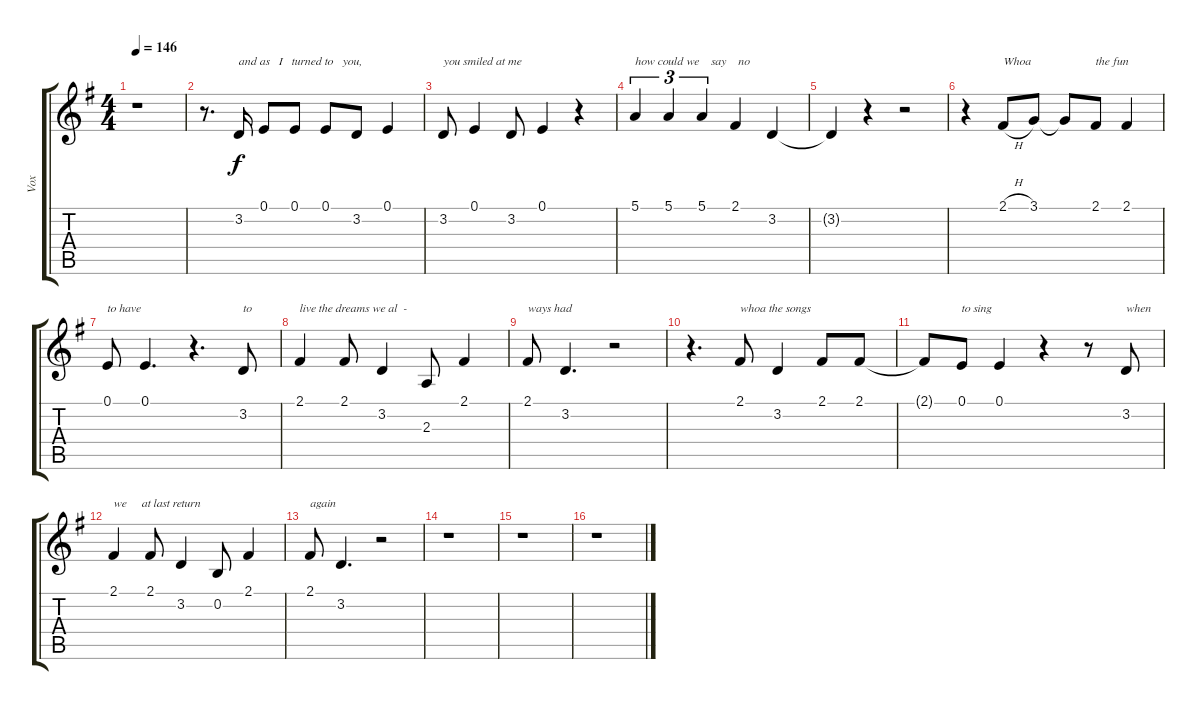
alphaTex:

\track ("Vox" "Vox") {mute instrument violin}
\staff {score tabs}
\tuning (E4 B3 G3 D3 A2 E2) {hide}
\ts (4 4)
\tempo 146
\clef g2
\ks g
r.1{dy f} |
r.8{d} 3.2.16{txt "and as   I   turned to   you,"} 0.1.8 0.1.8 0.1.8 3.2.8 0.1.4 |
3.2.8{txt "you smiled at me"} 0.1.4 3.2.8 0.1.4 r.4 |
5.1.4{tu (3 2) txt "how could we    say    no"} 5.1.4{tu (3 2)} 5.1.4{tu (3 2)} 2.1.4 3.2.4 |
3.2{t}.4 r.4 r.2 |
r.4 2.1{h}.8{txt "Whoa "} 3.1.8 3.1{t}.8 2.1.8{txt "the fun"} 2.1.4 |
0.1.8{txt "to have"} 0.1.4{d} r.4{d} 3.2.8{txt "to"} |
2.1.4{txt "live the dreams we al  -"} 2.1.8 3.2.4 2.3.8 2.1.4 |
2.1.8{txt "ways had"} 3.2.4{d} r.2 |
r.4{d} 2.1.8{txt "whoa the songs"} 3.2.4 2.1.8 2.1.8 |
2.1{t}.8 0.1.8{txt "to sing"} 0.1.4 r.4 r.8 3.2.8{txt "when"} |
2.1.4{txt "we     at last return "} 2.1.8 3.2.4 0.2.8 2.1.4 |
2.1.8{txt "again"} 3.2.4{d} r.2 |
r.1 |
r.1 |
r.1
